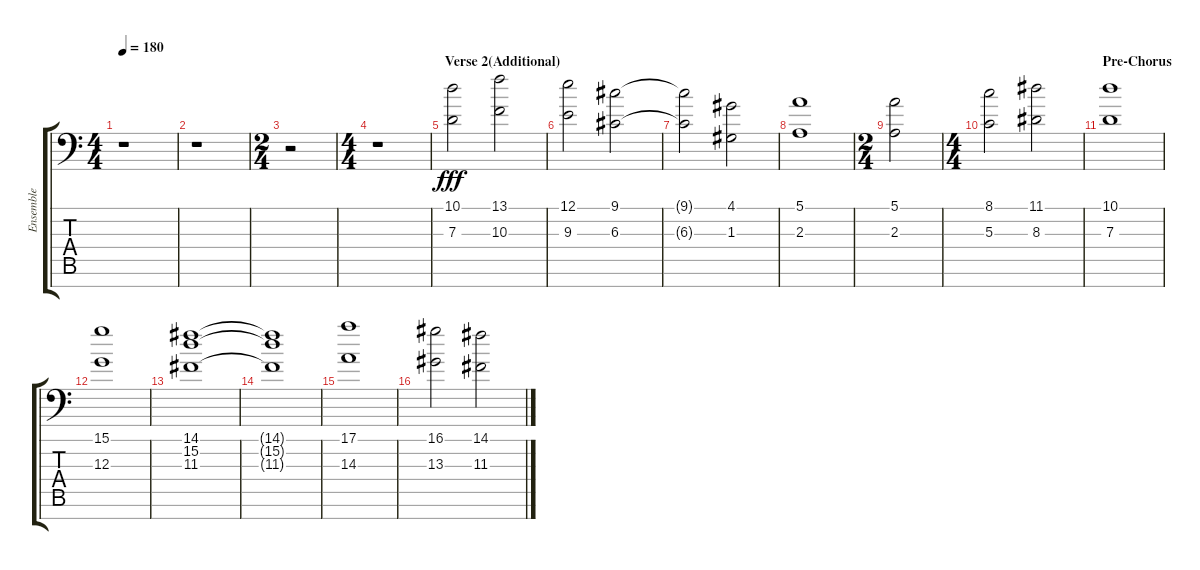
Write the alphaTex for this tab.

\track ("Ensemble" "Ensemble") {instrument stringensemble1}
\staff {score tabs}
\tuning (E4 B3 G3 D3 A2 E2 C-1) {hide}
\ts (4 4)
\tempo 180
\clef f4
\ks c
r.1{dy fff} |
r.1 |
\ts (2 4)
r.2 |
\ts (4 4)
r.1 |
\section ("" "Verse 2(Additional)")
(10.1 7.3).2 (13.1 10.3).2 |
(12.1 9.3).2 (9.1 6.3).2 |
(9.1{t} 6.3{t}).2 (4.1 1.3).2 |
(5.1 2.3).1 |
\ts (2 4)
(5.1 2.3).2 |
\ts (4 4)
(8.1 5.3).2 (11.1 8.3).2 |
\section ("" "Pre-Chorus")
(10.1 7.3).1 |
(15.1 12.3).1 |
(14.1 15.2 11.3).1 |
(14.1{t} 15.2{t} 11.3{t}).1 |
(17.1 14.3).1 |
(16.1 13.3).2 (14.1 11.3).2
